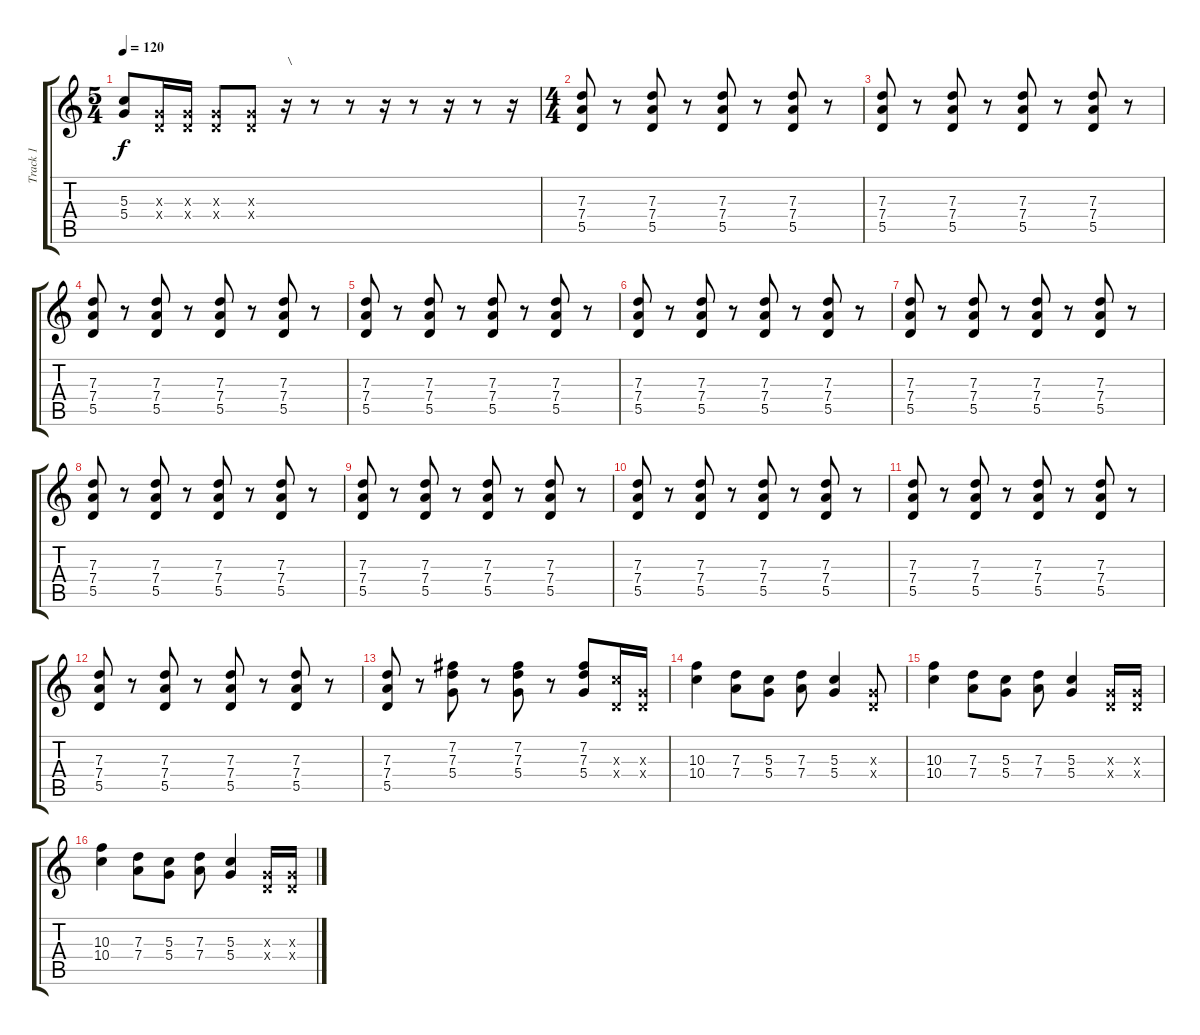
\track ("Track 1" "Track 1") {instrument overdrivenguitar}
\staff {score tabs}
\tuning (E4 B3 G3 D3 A2 E2) {hide}
\ts (5 4)
\tempo 120
\clef g2
\ks c
(5.3 5.4).8{dy f} (0.3{x} 0.4{x}).16 (0.3{x} 0.4{x}).16 (0.3{x} 0.4{x}).8 (0.3{x} 0.4{x}).8 r.16{txt "\\"} r.8 r.8 r.16 r.8 r.16 r.8 r.16 |
\ts (4 4)
(7.3 7.4 5.5).8 r.8 (7.3 7.4 5.5).8 r.8{volume 8} (7.3 7.4 5.5).8 r.8 (7.3 7.4 5.5).8 r.8 |
(7.3 7.4 5.5).8 r.8 (7.3 7.4 5.5).8 r.8 (7.3 7.4 5.5).8 r.8 (7.3 7.4 5.5).8 r.8 |
(7.3 7.4 5.5).8 r.8 (7.3 7.4 5.5).8 r.8 (7.3 7.4 5.5).8 r.8 (7.3 7.4 5.5).8 r.8 |
(7.3 7.4 5.5).8 r.8 (7.3 7.4 5.5).8 r.8 (7.3 7.4 5.5).8 r.8 (7.3 7.4 5.5).8 r.8 |
(7.3 7.4 5.5).8 r.8 (7.3 7.4 5.5).8 r.8 (7.3 7.4 5.5).8 r.8 (7.3 7.4 5.5).8 r.8 |
(7.3 7.4 5.5).8 r.8 (7.3 7.4 5.5).8 r.8 (7.3 7.4 5.5).8 r.8 (7.3 7.4 5.5).8 r.8 |
(7.3 7.4 5.5).8 r.8 (7.3 7.4 5.5).8 r.8 (7.3 7.4 5.5).8 r.8 (7.3 7.4 5.5).8 r.8 |
(7.3 7.4 5.5).8 r.8 (7.3 7.4 5.5).8 r.8 (7.3 7.4 5.5).8 r.8 (7.3 7.4 5.5).8 r.8 |
(7.3 7.4 5.5).8 r.8 (7.3 7.4 5.5).8 r.8 (7.3 7.4 5.5).8 r.8 (7.3 7.4 5.5).8 r.8 |
(7.3 7.4 5.5).8 r.8 (7.3 7.4 5.5).8 r.8 (7.3 7.4 5.5).8 r.8 (7.3 7.4 5.5).8 r.8 |
(7.3 7.4 5.5).8 r.8 (7.3 7.4 5.5).8 r.8 (7.3 7.4 5.5).8 r.8 (7.3 7.4 5.5).8 r.8 |
(7.3 7.4 5.5).8 r.8 (7.2 7.3 5.4).8 r.8 (7.2 7.3 5.4).8 r.8 (7.2 7.3 5.4).8 (5.3{x} 0.4{x}).16 (0.3{x} 0.4{x}).16 |
(10.3 10.4).4{volume 13} (7.3 7.4).8 (5.3 5.4).8 (7.3 7.4).8 (5.3 5.4).4 (0.3{x} 0.4{x}).8 |
(10.3 10.4).4 (7.3 7.4).8 (5.3 5.4).8 (7.3 7.4).8 (5.3 5.4).4 (0.3{x} 0.4{x}).16 (0.3{x} 0.4{x}).16 |
(10.3 10.4).4 (7.3 7.4).8 (5.3 5.4).8 (7.3 7.4).8 (5.3 5.4).4 (0.3{x} 0.4{x}).16 (0.3{x} 0.4{x}).16
